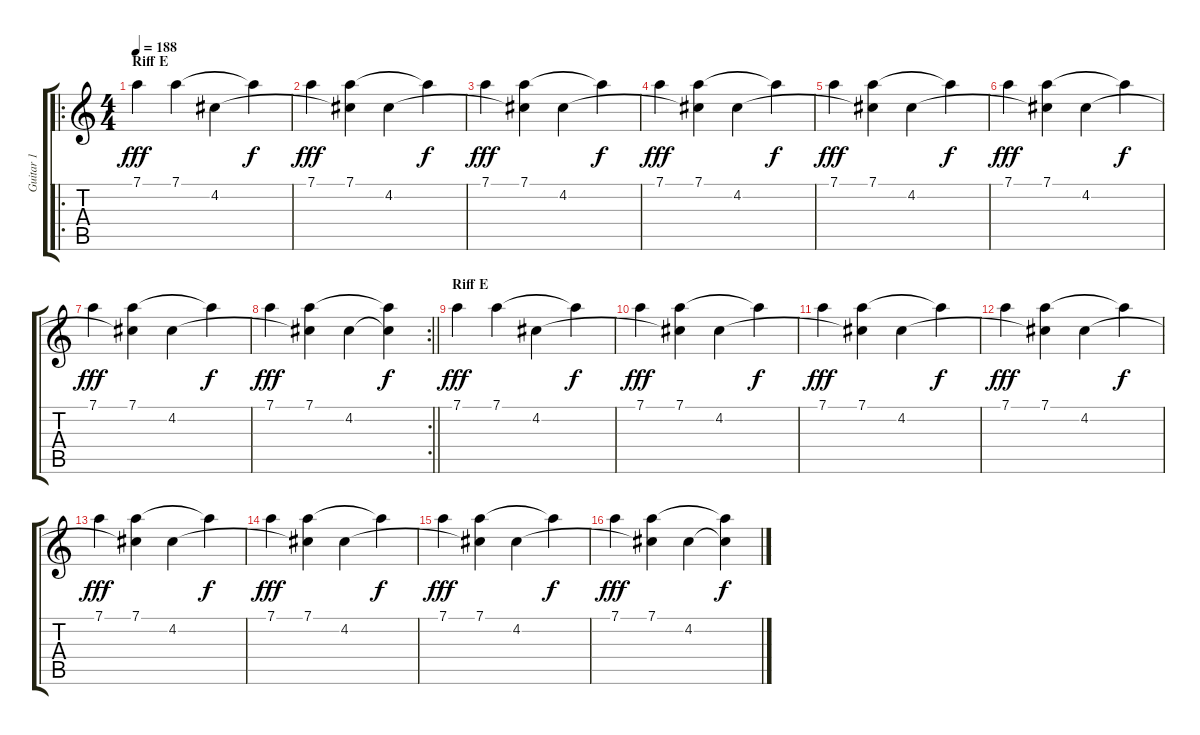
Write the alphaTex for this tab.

\track ("Guitar 1" "Guitar 1") {instrument overdrivenguitar}
\staff {score tabs}
\tuning (D4 A3 F3 C3 G2 D2) {hide}
\ro
\ts (4 4)
\section ("" "Riff E")
\tempo 188
\clef g2
\ks c
7.1.4{dy fff instrument electricguitarclean} 7.1.4 4.2.4 7.1{t}.4{dy f} |
7.1.4{dy fff} (7.1 4.2{t}).4 4.2.4 7.1{t}.4{dy f} |
7.1.4{dy fff} (7.1 4.2{t}).4 4.2.4 7.1{t}.4{dy f} |
7.1.4{dy fff} (7.1 4.2{t}).4 4.2.4 7.1{t}.4{dy f} |
7.1.4{dy fff} (7.1 4.2{t}).4 4.2.4 7.1{t}.4{dy f} |
7.1.4{dy fff} (7.1 4.2{t}).4 4.2.4 7.1{t}.4{dy f} |
7.1.4{dy fff} (7.1 4.2{t}).4 4.2.4 7.1{t}.4{dy f} |
\rc 2
\barLineRight lightlight
7.1.4{dy fff} (7.1 4.2{t}).4 4.2.4 (7.1{t} 4.2{t}).4{dy f} |
\section ("" "Riff E")
7.1.4{dy fff instrument electricguitarclean} 7.1.4 4.2.4 7.1{t}.4{dy f} |
7.1.4{dy fff} (7.1 4.2{t}).4 4.2.4 7.1{t}.4{dy f} |
7.1.4{dy fff} (7.1 4.2{t}).4 4.2.4 7.1{t}.4{dy f} |
7.1.4{dy fff} (7.1 4.2{t}).4 4.2.4 7.1{t}.4{dy f} |
7.1.4{dy fff} (7.1 4.2{t}).4 4.2.4 7.1{t}.4{dy f} |
7.1.4{dy fff} (7.1 4.2{t}).4 4.2.4 7.1{t}.4{dy f} |
7.1.4{dy fff} (7.1 4.2{t}).4 4.2.4 7.1{t}.4{dy f} |
7.1.4{dy fff} (7.1 4.2{t}).4 4.2.4 (7.1{t} 4.2{t}).4{dy f}
